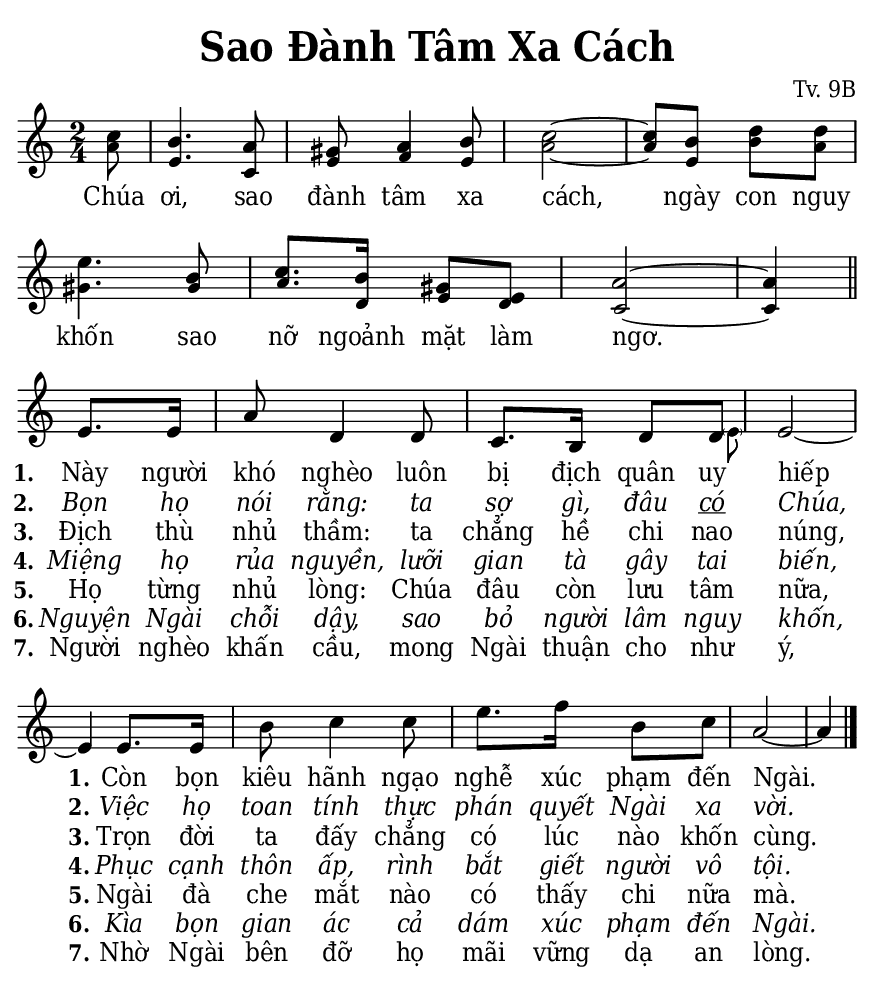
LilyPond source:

% Cài đặt chung\
\version "2.22.1"
\include "english.ly"

\header {
  title = \markup { \fontsize #1 "Sao Đành Tâm Xa Cách" }
  composer = "Tv. 9B"
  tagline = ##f
}

% Nhạc phiên khúc
nhacPhienKhucSop = \relative c'' {
  %<> \tweak extra-offset #'(-7.5 . -2.5) _\markup { \bold "ĐK:" }
  \partial 8 c8 |
  b4. a8 |
  gs a4 b8 |
  c2 ~ |
  c8 b d d |
  e4. b8 |
  c8. b16 gs8 e |
  a2 ~ |
  a4 \bar "||" \break
  
  e8. e16 |
  a8 d,4 d8 |
  c8. b16 d8
  <<
    {
      \voiceOne
      d
    }
    \new Voice = "splitpart" {
      \voiceTwo
      \once \override NoteColumn.force-hshift = #2.1
      \once \tiny
      \parenthesize e
    }
  >>
  \oneVoice
  e2 ~ |
  e4 e8. e16 |
  b'8 c4 c8 |
  e8. f16 b,8 c |
  a2 ~ |
  a4 \bar "|."
}

nhacPhienKhucAlto = \relative c'' {
  a8 |
  e4. c8 |
  e f4 e8 |
  a2 ~ |
  a8 e b' a |
  gs4. gs8 |
  a8. d,16 e8 d |
  c2 ~ |
  c4
}

% Lời phiên khúc
loiPhienKhucSop = \lyrics {
  %\set stanza = "ĐK:"
  Chúa ơi, sao đành tâm xa cách,
  ngày con nguy khốn sao nỡ ngoảnh mặt làm ngơ.
  <<
    {
      \set stanza = "1."
      Này người khó nghèo luôn bị địch quân uy hiếp
      Còn bọn kiêu hãnh ngạo nghễ xúc phạm đến Ngài.
    }
    \new Lyrics {
	    \set associatedVoice = "beSop"
	    \set stanza = "2."
      \override Lyrics.LyricText.font-shape = #'italic
	    Bọn họ nói rằng: ta sợ gì, đâu
	    \markup { \italic \underline "có" }
	    Chúa,
	    Việc họ toan tính thực phán quyết Ngài xa vời.
    }
    \new Lyrics {
	    \set associatedVoice = "beSop"
	    \set stanza = "3."
	    Địch thù nhủ thầm:
	    ta chẳng hề chi nao núng,
	    Trọn đời ta đấy chẳng có lúc nào khốn cùng.
    }
    \new Lyrics {
	    \set associatedVoice = "beSop"
	    \set stanza = "4."
      \override Lyrics.LyricText.font-shape = #'italic
	    Miệng họ rủa nguyền, lưỡi gian tà gây tai biến,
	    Phục cạnh thôn ấp, rình bắt giết người vô tội.
    }
    \new Lyrics {
	    \set associatedVoice = "beSop"
	    \set stanza = "5."
	    Họ từng nhủ lòng:
	    Chúa đâu còn lưu tâm nữa,
	    Ngài đà che mắt nào có thấy chi nữa mà.
    }
    \new Lyrics {
	    \set associatedVoice = "beSop"
	    \set stanza = "6."
      \override Lyrics.LyricText.font-shape = #'italic
	    Nguyện Ngài chỗi dậy, sao bỏ người lâm nguy khốn,
	    Kìa bọn gian ác cả dám xúc phạm đến Ngài.
    }
    \new Lyrics {
	    \set associatedVoice = "beSop"
	    \set stanza = "7."
	    Người nghèo khấn cầu,
	    mong Ngài thuận cho như ý,
	    Nhờ Ngài bên đỡ họ mãi vững dạ an lòng.
    }
  >>
}

% Dàn trang
\paper {
  #(set-paper-size "a5")
  top-margin = 3\mm
  bottom-margin = 3\mm
  left-margin = 3\mm
  right-margin = 3\mm
  indent = #0
  #(define fonts
	 (make-pango-font-tree "Deja Vu Serif Condensed"
	 		       "Deja Vu Serif Condensed"
			       "Deja Vu Serif Condensed"
			       (/ 20 20)))
  print-page-number = ##f
  system-system-spacing = #'((basic-distance . 0.1) (padding . 3))
}

TongNhip = {
  \key c \major \time 2/4
  \set Timing.beamExceptions = #'()
  \set Timing.baseMoment = #(ly:make-moment 1/4)
}

% mã nguồn cho những chức năng chưa hỗ trợ trong phiên bản lilypond hiện tại
% cung cấp bởi cộng đồng lilypond khi gửi email đến lilypond-user@gnu.org
% Đổi kích thước nốt cho bè phụ
notBePhu =
#(define-music-function (font-size music) (number? ly:music?)
   (for-some-music
     (lambda (m)
       (if (music-is-of-type? m 'rhythmic-event)
           (begin
             (set! (ly:music-property m 'tweaks)
                   (cons `(font-size . ,font-size)
                         (ly:music-property m 'tweaks)))
             #t)
           #f))
     music)
   music)

% in số phiên khúc trên mỗi dòng
#(define (add-grob-definition grob-name grob-entry)
    (set! all-grob-descriptions
          (cons ((@@ (lily) completize-grob-entry)
                 (cons grob-name grob-entry))
                all-grob-descriptions)))

#(add-grob-definition
   'StanzaNumberSpanner
   `((direction . ,LEFT)
     (font-series . bold)
     (padding . 0.5)
     (side-axis . ,X)
     (stencil . ,ly:text-interface::print)
     (X-offset . ,ly:side-position-interface::x-aligned-side)
     (Y-extent . ,grob::always-Y-extent-from-stencil)
     (meta . ((class . Spanner)
              (interfaces . (font-interface
                             side-position-interface
                             stanza-number-interface
                             text-interface))))))

\layout {
   \context {
     \Global
     \grobdescriptions #all-grob-descriptions
   }
   \context {
     \Score
     \remove Stanza_number_align_engraver
     \consists
       #(lambda (context)
          (let ((texts '())
                (syllables '()))
            (make-engraver
             (acknowledgers
              ((stanza-number-interface engraver grob source-engraver)
                 (set! texts (cons grob texts)))
              ((lyric-syllable-interface engraver grob source-engraver)
                 (set! syllables (cons grob syllables))))
             ((stop-translation-timestep engraver)
                (for-each
                 (lambda (text)
                   (for-each
                    (lambda (syllable)
                      (ly:pointer-group-interface::add-grob text
'side-support-elements syllable))
                    syllables))
                 texts)
                (set! syllables '())))))
   }
   \context {
     \Lyrics
     \remove Stanza_number_engraver
     \consists
       #(lambda (context)
          (let ((text #f)
                (last-stanza #f))
            (make-engraver
             ((process-music engraver)
                (let ((stanza (ly:context-property context 'stanza #f)))
                  (if (and stanza (not (equal? stanza last-stanza)))
                      (let ((column (ly:context-property context
'currentCommandColumn)))
                        (set! last-stanza stanza)
                        (if text
                            (ly:spanner-set-bound! text RIGHT column))

                        (set! text (ly:engraver-make-grob engraver
'StanzaNumberSpanner '()))
                        (ly:grob-set-property! text 'text stanza)
                        (ly:spanner-set-bound! text LEFT column)))))
             ((finalize engraver)
                (if text
                    (let ((column (ly:context-property context
'currentCommandColumn)))
                      (ly:spanner-set-bound! text RIGHT column)))))))
     \override StanzaNumberSpanner.horizon-padding = 10000
   }
}
% kết thúc mã nguồn

\score {
  \new ChoirStaff <<
    \new Staff \with {
        \consists "Merge_rests_engraver"
        printPartCombineTexts = ##f
      }
      <<
      \new Voice \TongNhip \partCombine 
        \nhacPhienKhucSop
        \notBePhu -1 { \nhacPhienKhucAlto }
      \new NullVoice = beSop \nhacPhienKhucSop
      \new Lyrics \lyricsto beSop \loiPhienKhucSop
      >>
  >>
  \layout {
    \override Lyrics.LyricSpace.minimum-distance = #1.5
    \override Score.BarNumber.break-visibility = ##(#f #f #f)
    \override Score.SpacingSpanner.uniform-stretching = ##t
  } 
}
